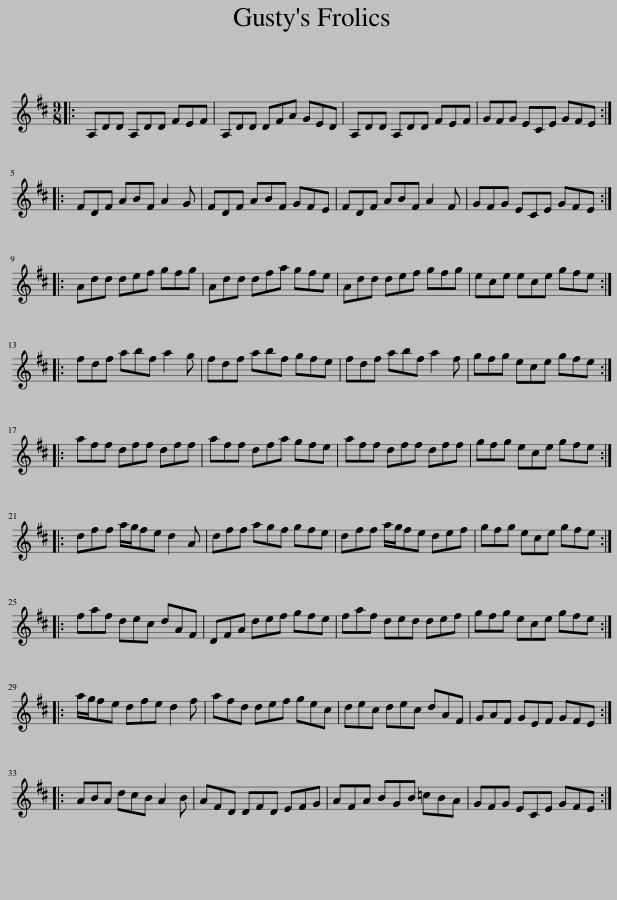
X:1
L:1/8
M:9/8
I:linebreak $
K:D
V:1 treble
V:1
|: A,DD A,DD FEF | A,DD DFA GED | A,DD A,DD FEF | GFG ECE GFE ::$ FDF ABF A2 G | %5
 FDF ABF GFE | FDF ABF A2 F | GFG ECE GFE ::$ Add def gfg | Add dfa gfe | %10
 Add def gfg | ece ece gfe ::$ fdf abf a2 g | fdf abf gfe | fdf abf a2 f | %15
 gfg ece gfe ::$ aff dff dff | aff dfa gfe | aff dff dff | gfg ece gfe ::$ %20
 dff a/g/fe d2 A | dff agf gfe | dff a/g/fe def | gfg ece gfe ::$ faf dec dAF | %25
 DFA def gfe | faf ded def | gfg ece gfe ::$ a/g/fe dfe d2 f | afd def gec | %30
 dec dec dAF | GAF GEF GFE ::$ ABA dcB A2 B | AFD DFD EFG | AFA BGB =cBA | %35
 GFG ECE GFE :| %36
